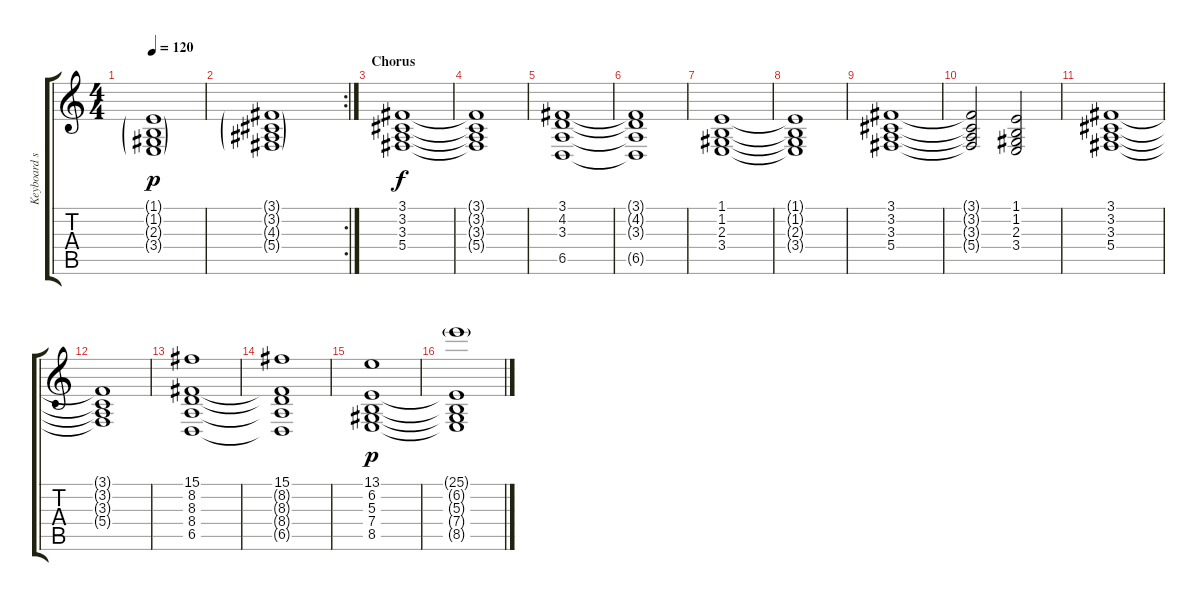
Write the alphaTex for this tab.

\track ("Keyboard strings" "Keyboard s") {instrument stringensemble1}
\staff {score tabs}
\tuning (Eb4 Bb3 Gb3 Db3 Ab2 Eb2) {hide}
\ts (4 4)
\tempo 120
\clef g2
\ks c
(1.1{g} 1.2{g} 2.3{g} 3.4{g}).1{dy p} |
\rc 2
(3.1{g} 3.2{g} 4.3{g} 5.4{g}).1 |
\section ("" "Chorus")
(3.1 3.2 3.3 5.4).1{dy f} |
(3.1{t} 3.2{t} 3.3{t} 5.4{t}).1 |
(3.1 4.2 3.3 6.5).1 |
(3.1{t} 4.2{t} 3.3{t} 6.5{t}).1 |
(1.1 1.2 2.3 3.4).1 |
(1.1{t} 1.2{t} 2.3{t} 3.4{t}).1 |
(3.1 3.2 3.3 5.4).1 |
(3.1{t} 3.2{t} 3.3{t} 5.4{t}).2 (1.1 1.2 2.3 3.4).2 |
(3.1 3.2 3.3 5.4).1 |
(3.1{t} 3.2{t} 3.3{t} 5.4{t}).1 |
(15.1 8.2 8.3 8.4 6.5).1 |
(15.1 8.2{t} 8.3{t} 8.4{t} 6.5{t}).1 |
(13.1 6.2 5.3 7.4 8.5).1{dy p} |
(25.1{g} 6.2{t} 5.3{t} 7.4{t} 8.5{t}).1
